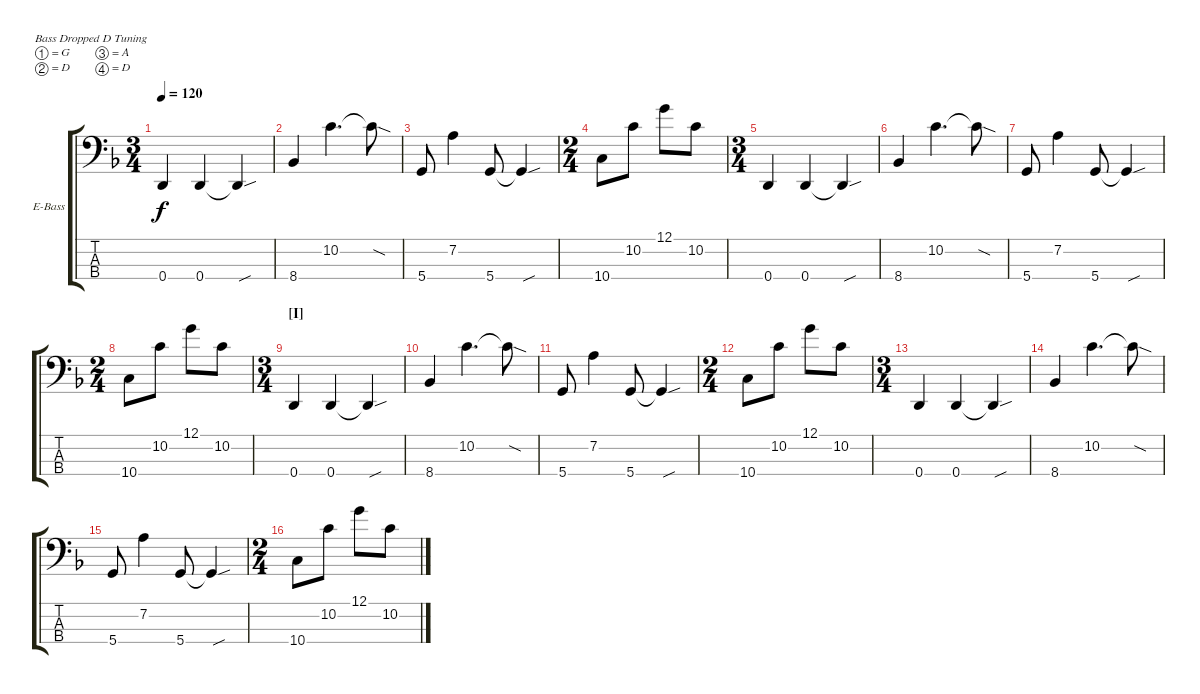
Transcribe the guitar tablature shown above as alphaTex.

\defaultSystemsLayout 4
\bracketExtendMode groupsimilarinstruments
\firstSystemTrackNameOrientation horizontal
\otherSystemsTrackNameOrientation horizontal
\track ("Electric Bass" "E-Bass") {instrument electricbassfinger}
\staff {score tabs}
\tuning (G2 D2 A1 D1)
\ts (3 4)
\tempo 120
\clef f4
\ks f
0.4.4{dy f} 0.4.4 0.4{sou t}.4 |
8.4.4 10.2.4{d} 10.2{sod t}.8 |
5.4.8 7.2.4 5.4.8 5.4{sou t}.4 |
\ts (2 4)
10.4.8 10.2.8 12.1.8 10.2.8 |
\ts (3 4)
0.4.4 0.4.4 0.4{sou t}.4 |
8.4.4 10.2.4{d} 10.2{sod t}.8 |
5.4.8 7.2.4 5.4.8 5.4{sou t}.4 |
\ts (2 4)
10.4.8 10.2.8 12.1.8 10.2.8 |
\ts (3 4)
\section ("I" "")
0.4.4 0.4.4 0.4{sou t}.4 |
8.4.4 10.2.4{d} 10.2{sod t}.8 |
5.4.8 7.2.4 5.4.8 5.4{sou t}.4 |
\ts (2 4)
10.4.8 10.2.8 12.1.8 10.2.8 |
\ts (3 4)
0.4.4 0.4.4 0.4{sou t}.4 |
8.4.4 10.2.4{d} 10.2{sod t}.8 |
5.4.8 7.2.4 5.4.8 5.4{sou t}.4 |
\ts (2 4)
10.4.8 10.2.8 12.1.8 10.2.8
